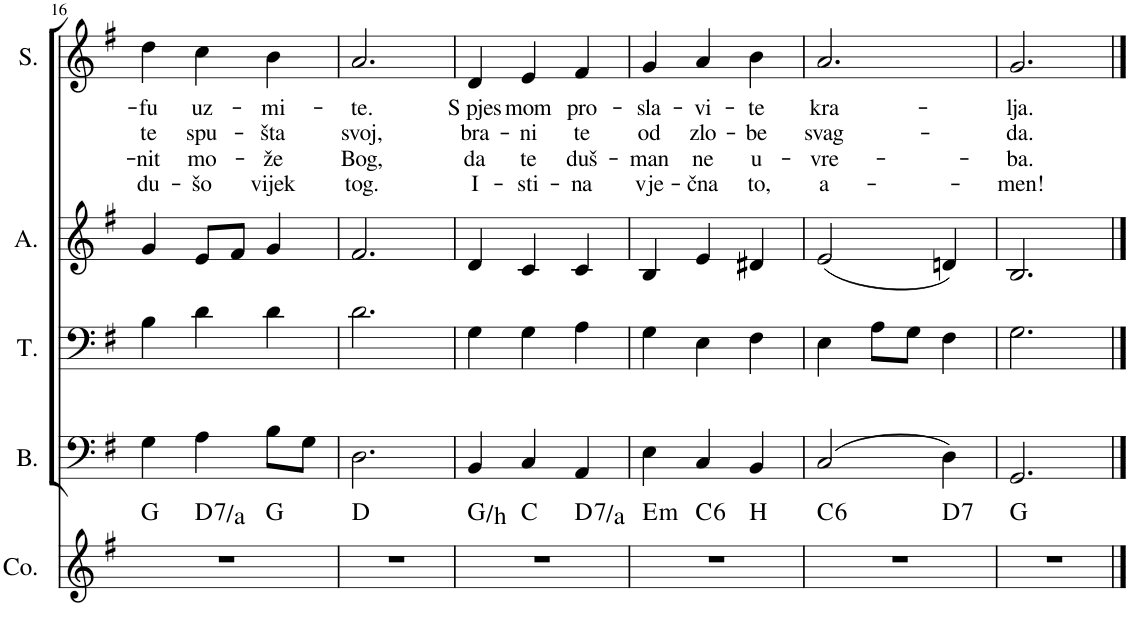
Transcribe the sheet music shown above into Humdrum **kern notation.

**kern	**harte	**kern	**kern	**kern	**kern	**text	**text	**text	**text
*part5	*part5	*part4	*part3	*part2	*part1	*part1	*part1	*part1	*part1
*staff5	*	*staff4	*staff3	*staff2	*staff1	*staff1	*staff1	*staff1	*staff1
*I"Chords	*	*I"Bass	*I"Tenor	*I"Alto	*I"Soprano	*	*	*	*
*I'Co.	*	*I'B.	*I'T.	*I'A.	*I'S.	*	*	*	*
!!LO:PB:g=z
*clefG2	*	*clefF4	*clefF4	*clefG2	*clefG2	*	*	*	*
*k[f#]	*	*k[f#]	*k[f#]	*k[f#]	*k[f#]	*	*	*	*
*M3/4	*	*M3/4	*M3/4	*M3/4	*M3/4	*	*	*	*
=16	=16	=16	=16	=16	=16	=16	=16	=16	=16
!	!	!	!	!	!	!LO:LY:b	!LO:LY:b	!LO:LY:b	!LO:LY:b
*^	*	*	*	*	*	*	*	*	*
*	*^	*	*	*	*	*	*	*	*	*
2.r	4ryy	2ryy	G:maj	4G\	4B\	4g/	4dd\	-fu	te	-nit	du-
!	!	!	!LO:H:kt=7	!	!	!	!	!LO:LY:b	!LO:LY:b	!LO:LY:b	!LO:LY:b
.	2ryy	.	D:7/5	4A\	4d\	8e/L	4cc\	uz-	spu-	mo-	-šo
.	.	.	.	.	.	8f#/J	.	.	.	.	.
!	!	!	!	!	!	!	!	!LO:LY:b	!LO:LY:b	!LO:LY:b	!LO:LY:b
.	.	4ryy	G:maj	8B\L	4d\	4g/	4b\	-mi-	-šta	-že	vijek
.	.	.	.	8G\J	.	.	.	.	.	.	.
=17	=17	=17	=17	=17	=17	=17	=17	=17	=17	=17	=17
!	!	!	!	!	!	!	!	!LO:LY:b	!LO:LY:b	!LO:LY:b	!LO:LY:b
*v	*v	*v	*	*	*	*	*	*	*	*	*
2.r	D:maj	2.D\	2.d\	2.f#/	2.a/	-te.	svoj,	Bog,	tog.
=18	=18	=18	=18	=18	=18	=18	=18	=18	=18
!	!	!	!	!	!	!LO:LY:b	!LO:LY:b	!LO:LY:b	!LO:LY:b
*^	*	*	*	*	*	*	*	*	*
*	*^	*	*	*	*	*	*	*	*	*
2.r	4ryy	2ryy	G:maj/3	4BB/	4G\	4d/	4d/	S pjes-	bra-	da	I-
!	!	!	!	!	!	!	!	!LO:LY:b	!LO:LY:b	!LO:LY:b	!LO:LY:b
.	2ryy	.	C:maj	4C/	4G\	4c/	4e/	-mom	-ni	te	-sti-
!	!	!	!LO:H:kt=7	!	!	!	!	!LO:LY:b	!LO:LY:b	!LO:LY:b	!LO:LY:b
.	.	4ryy	D:7/5	4AA/	4A\	4c/	4f#/	pro-	te	duš-	-na
=19	=19	=19	=19	=19	=19	=19	=19	=19	=19	=19	=19
!	!	!	!LO:H:kt=m	!	!	!	!	!LO:LY:b	!LO:LY:b	!LO:LY:b	!LO:LY:b
2.r	4ryy	2ryy	E:min	4E\	4G\	4B/	4g/	-sla-	od	-man	vje-
!	!	!	!LO:H:kt=6	!	!	!	!	!LO:LY:b	!LO:LY:b	!LO:LY:b	!LO:LY:b
.	2ryy	.	C:maj6	4C/	4E\	4e/	4a/	-vi-	zlo-	ne	-čna
!	!	!	!	!	!	!	!	!LO:LY:b	!LO:LY:b	!LO:LY:b	!LO:LY:b
.	.	4ryy	B:maj	4BB/	4F#\	4d#X/	4b\	-te	-be	u-	to,
=20	=20	=20	=20	=20	=20	=20	=20	=20	=20	=20	=20
!	!	!	!LO:H:kt=6	!	!	!	!	!LO:LY:b	!LO:LY:b	!LO:LY:b	!LO:LY:b
*	*v	*v	*	*	*	*	*	*	*	*	*
2.r	2ryy	C:maj6	(2C/	4E\	(2e/	2.a/	kra-	svag-	-vre-	a-
.	.	.	.	8A\L	.	.	.	.	.	.
.	.	.	.	8G\J	.	.	.	.	.	.
!	!	!LO:H:kt=7	!	!	!	!	!	!	!	!
.	4ryy	D:7	4D\)	4F#\	4dn/)	.	.	.	.	.
=21	=21	=21	=21	=21	=21	=21	=21	=21	=21	=21
!	!	!	!	!	!	!	!LO:LY:b	!LO:LY:b	!LO:LY:b	!LO:LY:b
*v	*v	*	*	*	*	*	*	*	*	*
2.r	G:maj	2.GG/	2.G\	2.B/	2.g/	-lja.	-da.	-ba.	-men!
==	==	==	==	==	==	==	==	==	==
*-	*-	*-	*-	*-	*-	*-	*-	*-	*-
